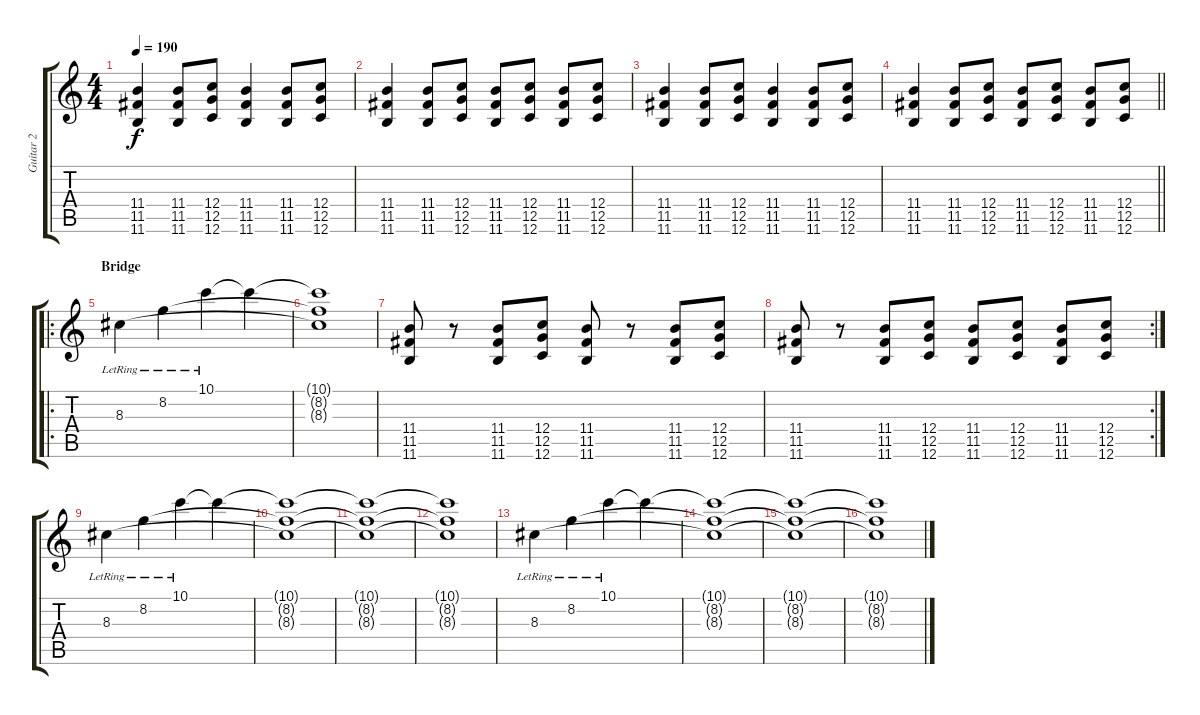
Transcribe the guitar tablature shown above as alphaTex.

\track ("Guitar 2" "Guitar 2") {instrument distortionguitar}
\staff {score tabs}
\tuning (D4 A3 F3 C3 G2 C2) {hide}
\ts (4 4)
\tempo 190
\clef g2
\ks c
(11.4 11.5 11.6).4{dy f} (11.4 11.5 11.6).8 (12.4 12.5 12.6).8 (11.4 11.5 11.6).4 (11.4 11.5 11.6).8 (12.4 12.5 12.6).8 |
(11.4 11.5 11.6).4 (11.4 11.5 11.6).8 (12.4 12.5 12.6).8 (11.4 11.5 11.6).8 (12.4 12.5 12.6).8 (11.4 11.5 11.6).8 (12.4 12.5 12.6).8 |
(11.4 11.5 11.6).4 (11.4 11.5 11.6).8 (12.4 12.5 12.6).8 (11.4 11.5 11.6).4 (11.4 11.5 11.6).8 (12.4 12.5 12.6).8 |
\barLineRight lightlight
(11.4 11.5 11.6).4 (11.4 11.5 11.6).8 (12.4 12.5 12.6).8 (11.4 11.5 11.6).8 (12.4 12.5 12.6).8 (11.4 11.5 11.6).8 (12.4 12.5 12.6).8 |
\ro
\section ("" "Bridge")
8.3{lr}.4{instrument acousticguitarsteel} 8.2{lr}.4 10.1{lr}.4 10.1{t}.4 |
(10.1{t} 8.2{t} 8.3{t}).1 |
(11.4 11.5 11.6).8{instrument distortionguitar} r.8 (11.4 11.5 11.6).8 (12.4 12.5 12.6).8 (11.4 11.5 11.6).8 r.8 (11.4 11.5 11.6).8 (12.4 12.5 12.6).8 |
\rc 2
(11.4 11.5 11.6).8 r.8 (11.4 11.5 11.6).8 (12.4 12.5 12.6).8 (11.4 11.5 11.6).8 (12.4 12.5 12.6).8 (11.4 11.5 11.6).8 (12.4 12.5 12.6).8 |
8.3{lr}.4{instrument acousticguitarsteel} 8.2{lr}.4 10.1{lr}.4 10.1{t}.4 |
(10.1{t} 8.2{t} 8.3{t}).1 |
(10.1{t} 8.2{t} 8.3{t}).1 |
(10.1{t} 8.2{t} 8.3{t}).1 |
8.3{lr}.4 8.2{lr}.4 10.1{lr}.4 10.1{t}.4 |
(10.1{t} 8.2{t} 8.3{t}).1 |
(10.1{t} 8.2{t} 8.3{t}).1 |
(10.1{t} 8.2{t} 8.3{t}).1
